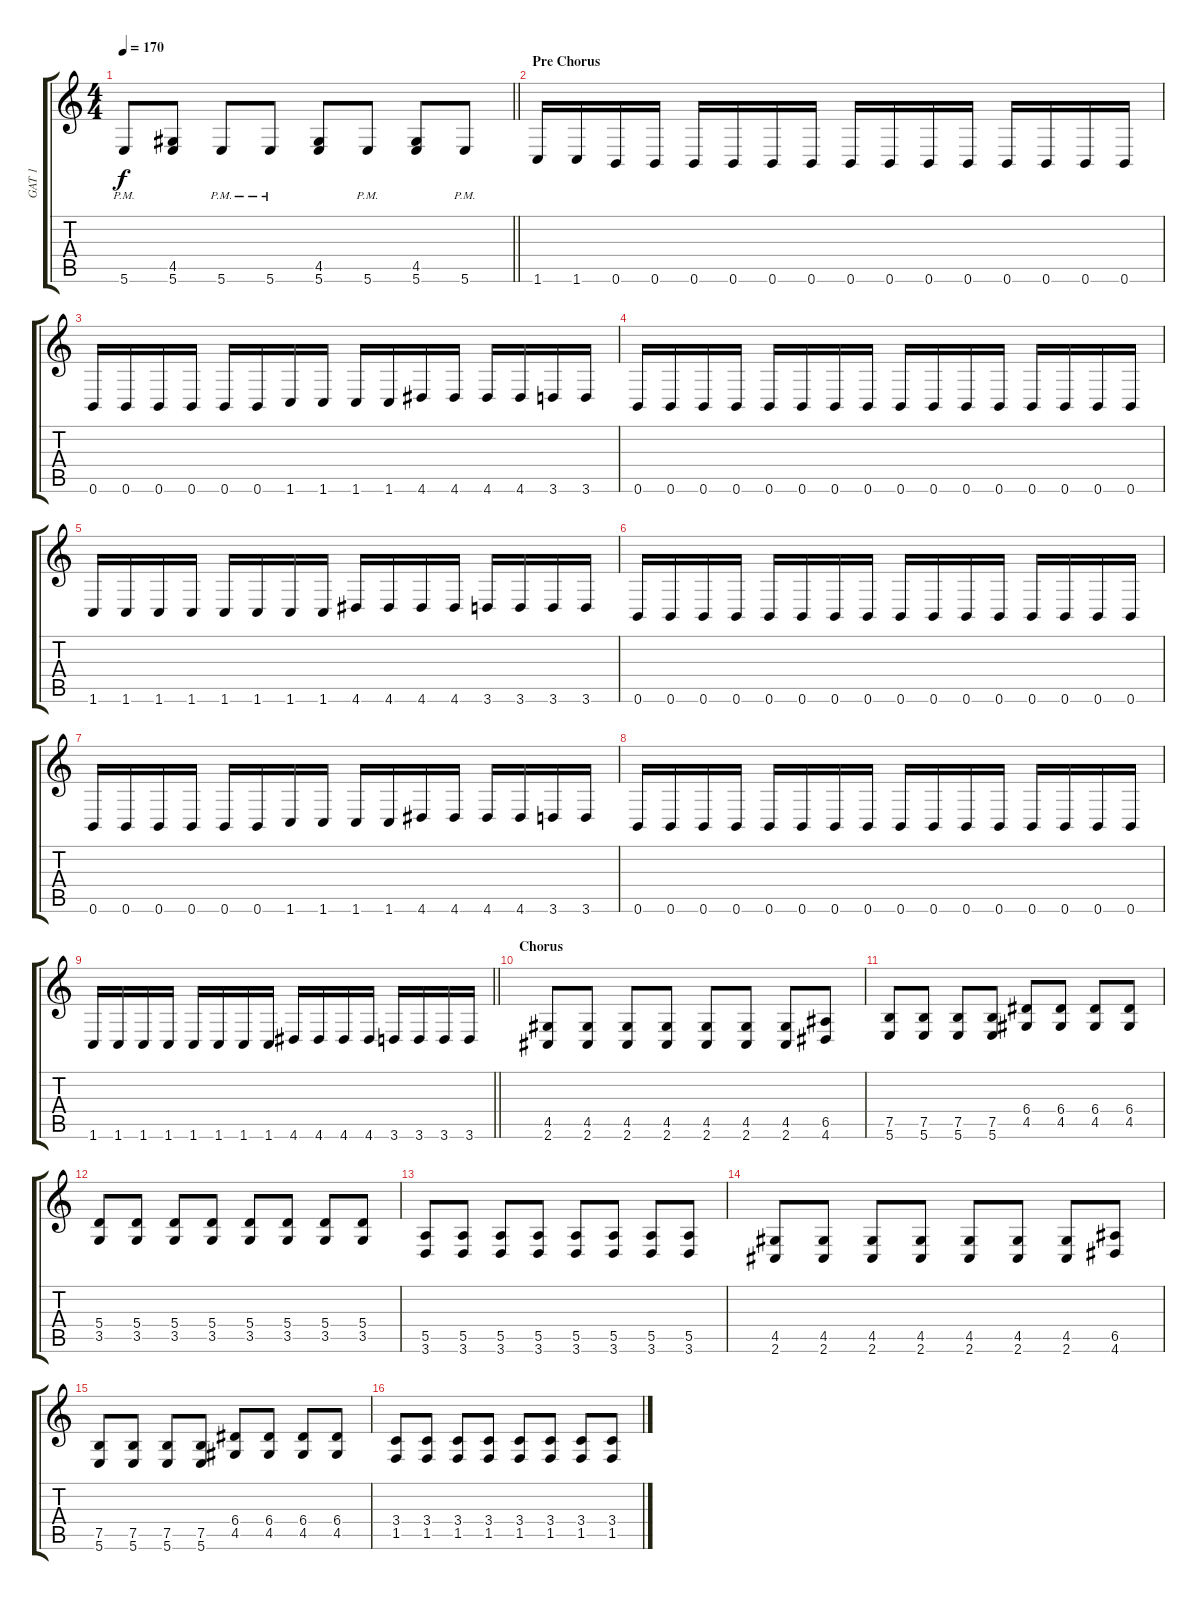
\track ("GAT 1" "GAT 1") {instrument distortionguitar}
\staff {score tabs}
\tuning (B3 Gb3 D3 A2 E2 B1) {hide}
\ts (4 4)
\tempo 170
\clef g2
\barLineRight lightlight
\ks c
5.6{pm}.8{dy f} (4.5 5.6).8 5.6{pm}.8 5.6{pm}.8 (4.5 5.6).8 5.6{pm}.8 (4.5 5.6).8 5.6{pm}.8 |
\section ("" "Pre Chorus")
1.6.16 1.6.16 0.6.16 0.6.16 0.6.16 0.6.16 0.6.16 0.6.16 0.6.16 0.6.16 0.6.16 0.6.16 0.6.16 0.6.16 0.6.16 0.6.16 |
0.6.16 0.6.16 0.6.16 0.6.16 0.6.16 0.6.16 1.6.16 1.6.16 1.6.16 1.6.16 4.6.16 4.6.16 4.6.16 4.6.16 3.6.16 3.6.16 |
0.6.16 0.6.16 0.6.16 0.6.16 0.6.16 0.6.16 0.6.16 0.6.16 0.6.16 0.6.16 0.6.16 0.6.16 0.6.16 0.6.16 0.6.16 0.6.16 |
1.6.16 1.6.16 1.6.16 1.6.16 1.6.16 1.6.16 1.6.16 1.6.16 4.6.16 4.6.16 4.6.16 4.6.16 3.6.16 3.6.16 3.6.16 3.6.16 |
0.6.16 0.6.16 0.6.16 0.6.16 0.6.16 0.6.16 0.6.16 0.6.16 0.6.16 0.6.16 0.6.16 0.6.16 0.6.16 0.6.16 0.6.16 0.6.16 |
0.6.16 0.6.16 0.6.16 0.6.16 0.6.16 0.6.16 1.6.16 1.6.16 1.6.16 1.6.16 4.6.16 4.6.16 4.6.16 4.6.16 3.6.16 3.6.16 |
0.6.16 0.6.16 0.6.16 0.6.16 0.6.16 0.6.16 0.6.16 0.6.16 0.6.16 0.6.16 0.6.16 0.6.16 0.6.16 0.6.16 0.6.16 0.6.16 |
\barLineRight lightlight
1.6.16 1.6.16 1.6.16 1.6.16 1.6.16 1.6.16 1.6.16 1.6.16 4.6.16 4.6.16 4.6.16 4.6.16 3.6.16 3.6.16 3.6.16 3.6.16 |
\section ("" "Chorus")
(4.5 2.6).8 (4.5 2.6).8 (4.5 2.6).8 (4.5 2.6).8 (4.5 2.6).8 (4.5 2.6).8 (4.5 2.6).8 (6.5 4.6).8 |
(7.5 5.6).8 (7.5 5.6).8 (7.5 5.6).8 (7.5 5.6).8 (6.4 4.5).8 (6.4 4.5).8 (6.4 4.5).8 (6.4 4.5).8 |
(5.4 3.5).8 (5.4 3.5).8 (5.4 3.5).8 (5.4 3.5).8 (5.4 3.5).8 (5.4 3.5).8 (5.4 3.5).8 (5.4 3.5).8 |
(5.5 3.6).8 (5.5 3.6).8 (5.5 3.6).8 (5.5 3.6).8 (5.5 3.6).8 (5.5 3.6).8 (5.5 3.6).8 (5.5 3.6).8 |
(4.5 2.6).8 (4.5 2.6).8 (4.5 2.6).8 (4.5 2.6).8 (4.5 2.6).8 (4.5 2.6).8 (4.5 2.6).8 (6.5 4.6).8 |
(7.5 5.6).8 (7.5 5.6).8 (7.5 5.6).8 (7.5 5.6).8 (6.4 4.5).8 (6.4 4.5).8 (6.4 4.5).8 (6.4 4.5).8 |
(3.4 1.5).8 (3.4 1.5).8 (3.4 1.5).8 (3.4 1.5).8 (3.4 1.5).8 (3.4 1.5).8 (3.4 1.5).8 (3.4 1.5).8
